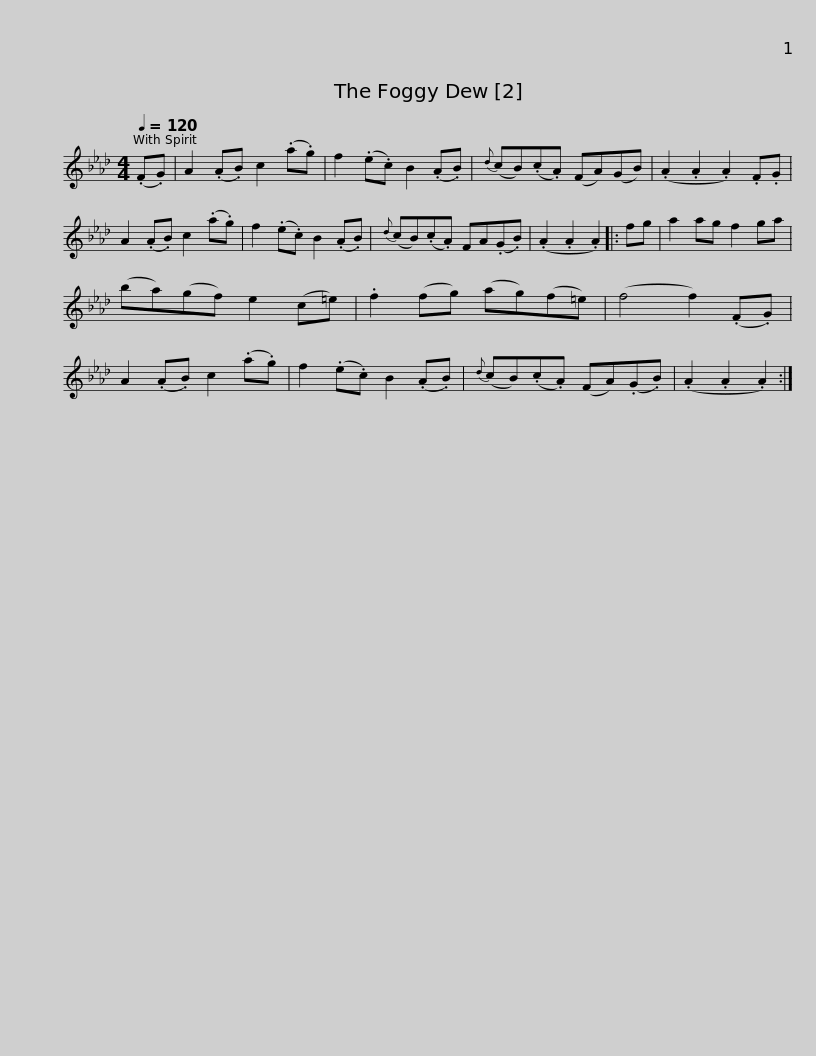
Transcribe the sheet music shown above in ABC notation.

X:1
L:1/8
Q:1/4=120
M:4/4
I:linebreak $
K:Ab
V:1 treble
V:1
 (.F.G) | A2 (.A.B) c2 (.a.g) | f2 (.e.c) B2 (.A.B) |{d} (cB)(.c.A) (FA)(GB) | (.A2 .A2 .A2) .F.G | %5
 A2 (.A.B) c2 (.a.g) | f2 (.e.c) B2 (.A.B) |${d} (cB)(.c.A) FA(.G.B) | (.A2 .A2 .A2) |: fg | %10
 a2 ag f2 ga | (ba)(gf) e2 (c=e) | .f2 (fg) (ag)(f=e) | (f4 f2) (.F.G) |$ A2 (.A.B) c2 (.a.g) | %15
 f2 (.e.c) B2 (.A.B) |{d} (cB)(.c.A) (FA)(.G.B) | (.A2 .A2 .A2) :| %18
